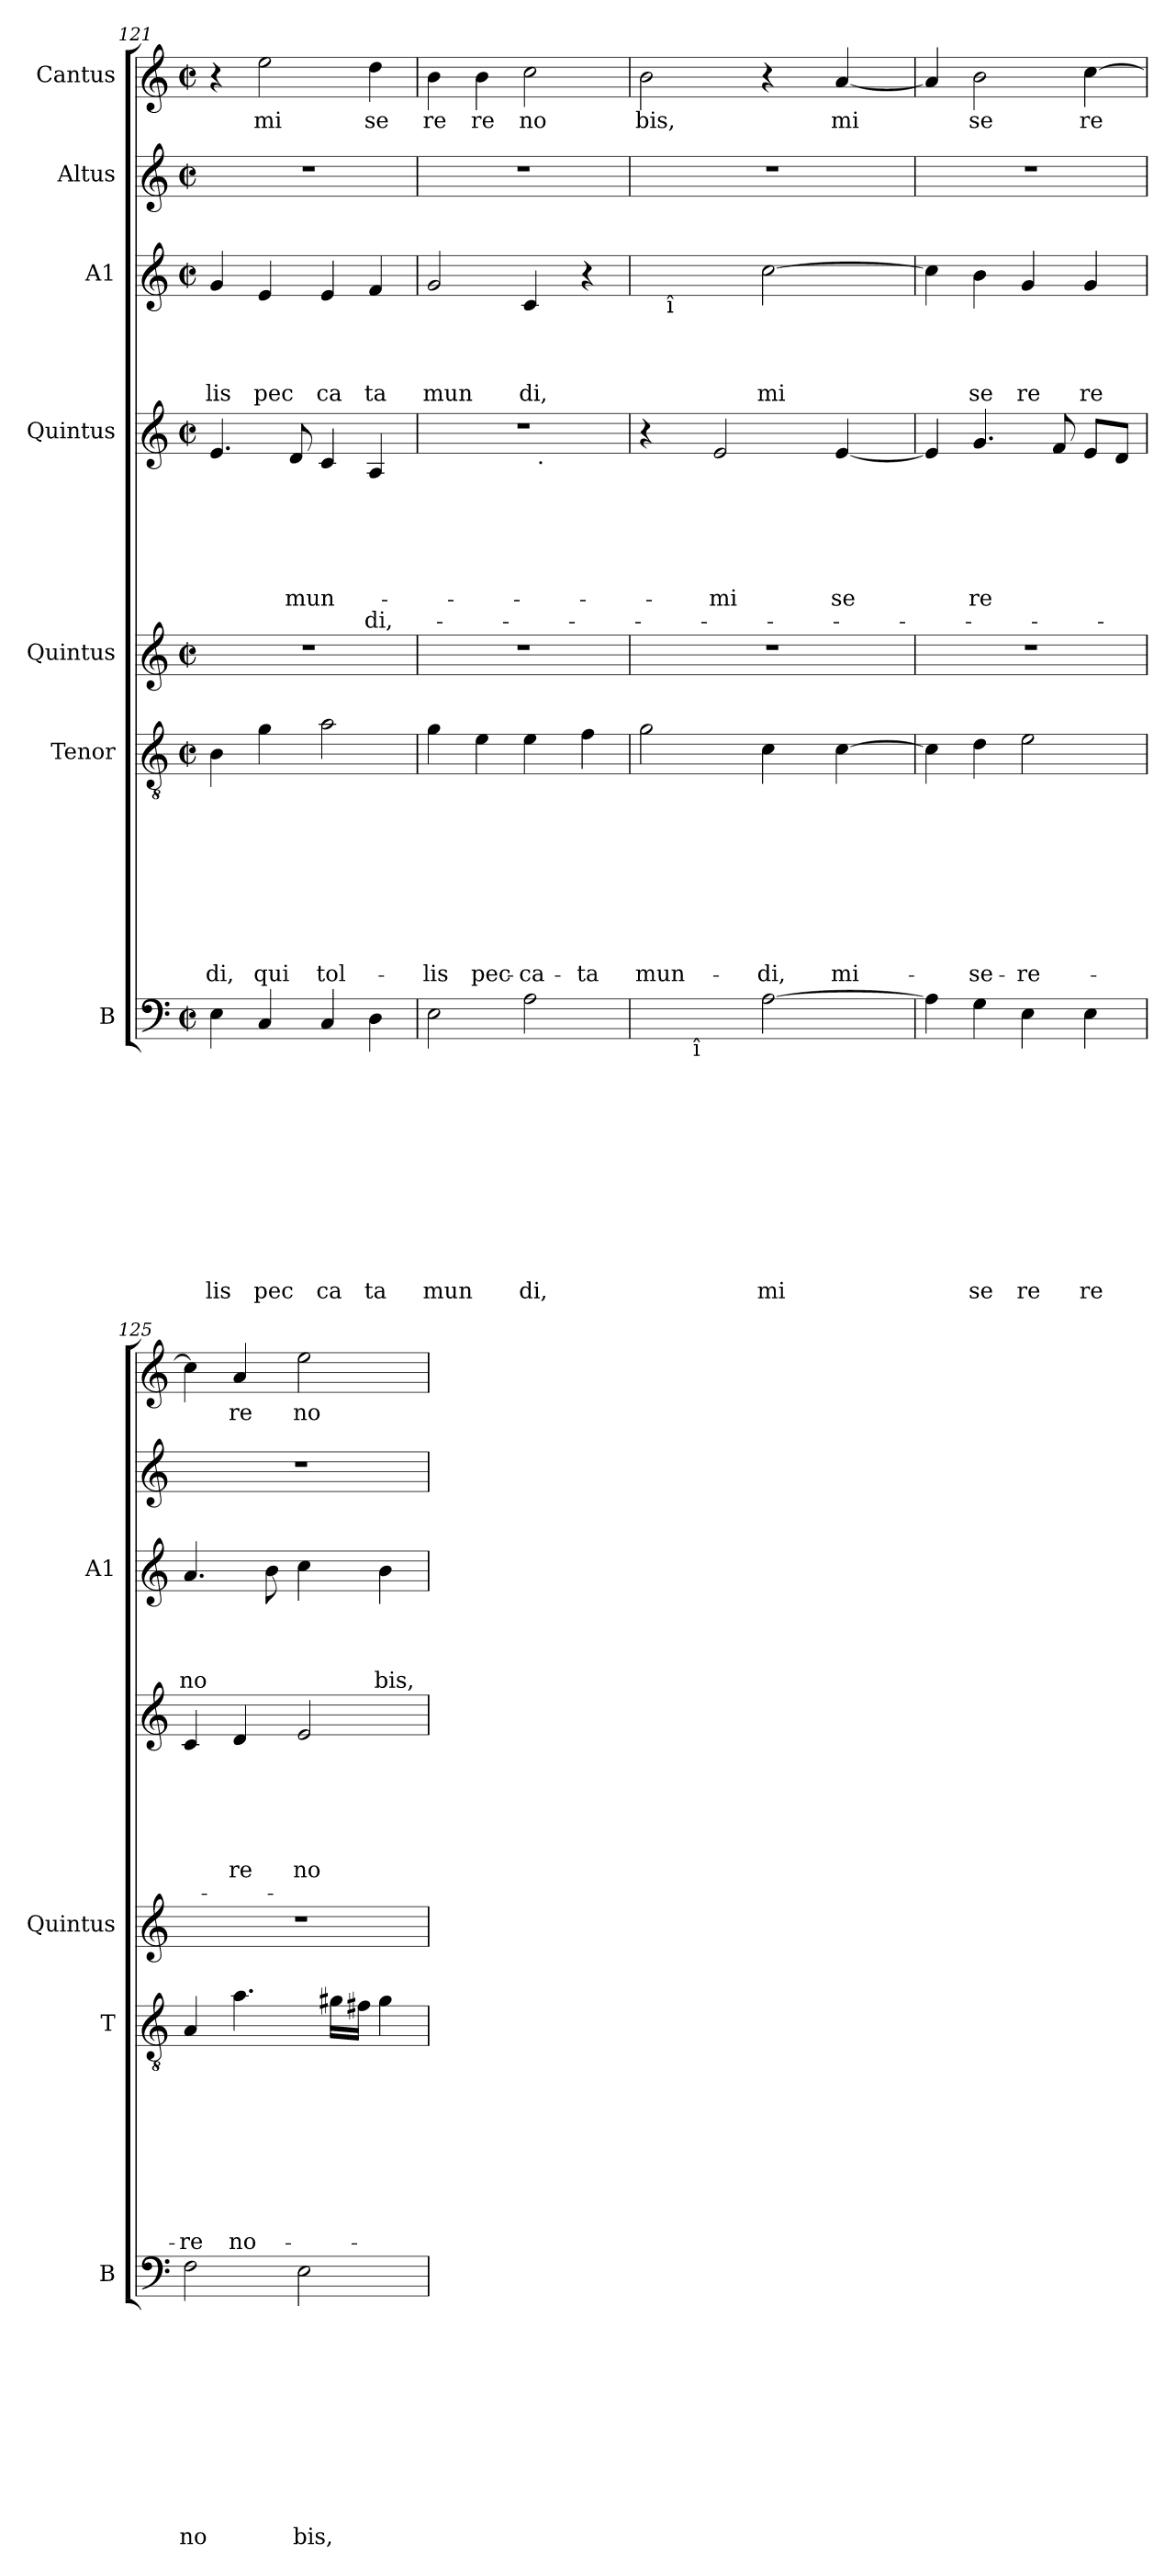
**kern	**text	**text	**text	**text	**text	**text	**text	**text	**text	**text	**text	**kern	**text	**text	**text	**text	**text	**text	**text	**text	**text	**kern	**kern	**text	**text	**text	**text	**text	**text	**text	**kern	**text	**text	**text	**text	**kern	**kern	**text
*part7	*part7	*part7	*part7	*part7	*part7	*part7	*part7	*part7	*part7	*part7	*part7	*part6	*part6	*part6	*part6	*part6	*part6	*part6	*part6	*part6	*part6	*part5	*part4	*part4	*part4	*part4	*part4	*part4	*part4	*part4	*part3	*part3	*part3	*part3	*part3	*part2	*part1	*part1
*staff7	*staff7	*staff7	*staff7	*staff7	*staff7	*staff7	*staff7	*staff7	*staff7	*staff7	*staff7	*staff6	*staff6	*staff6	*staff6	*staff6	*staff6	*staff6	*staff6	*staff6	*staff6	*staff5	*staff4	*staff4	*staff4	*staff4	*staff4	*staff4	*staff4	*staff4	*staff3	*staff3	*staff3	*staff3	*staff3	*staff2	*staff1	*staff1
*I"B	*	*	*	*	*	*	*	*	*	*	*	*I"Tenor	*	*	*	*	*	*	*	*	*	*I"Quintus	*I"Quintus	*	*	*	*	*	*	*	*I"A1	*	*	*	*	*I"Altus	*I"Cantus	*
*I'B	*	*	*	*	*	*	*	*	*	*	*	*I'T	*	*	*	*	*	*	*	*	*	*I'Quintus	*	*	*	*	*	*	*	*	*I'A1	*	*	*	*	*	*	*
!!LO:LB:g=z
*clefF4	*	*	*	*	*	*	*	*	*	*	*	*clefGv2	*	*	*	*	*	*	*	*	*	*clefG2	*clefG2	*	*	*	*	*	*	*	*clefG2	*	*	*	*	*clefG2	*clefG2	*
*k[]	*	*	*	*	*	*	*	*	*	*	*	*k[]	*	*	*	*	*	*	*	*	*	*k[]	*k[]	*	*	*	*	*	*	*	*k[]	*	*	*	*	*k[]	*k[]	*
*C:	*	*	*	*	*	*	*	*	*	*	*	*C:	*	*	*	*	*	*	*	*	*	*C:	*C:	*	*	*	*	*	*	*	*C:	*	*	*	*	*C:	*C:	*
*M2/2	*	*	*	*	*	*	*	*	*	*	*	*M2/2	*	*	*	*	*	*	*	*	*	*M2/2	*M2/2	*	*	*	*	*	*	*	*M2/2	*	*	*	*	*M2/2	*M2/2	*
*met(c|)	*	*	*	*	*	*	*	*	*	*	*	*met(c|)	*	*	*	*	*	*	*	*	*	*met(c|)	*met(c|)	*	*	*	*	*	*	*	*met(c|)	*	*	*	*	*met(c|)	*met(c|)	*
=121	=121	=121	=121	=121	=121	=121	=121	=121	=121	=121	=121	=121	=121	=121	=121	=121	=121	=121	=121	=121	=121	=121	=121	=121	=121	=121	=121	=121	=121	=121	=121	=121	=121	=121	=121	=121	=121	=121
!	!	!	!	!	!	!	!	!	!	!	!LO:LY:b	!	!	!	!	!	!	!	!	!	!LO:LY:b	!	!	!	!	!	!	!	!	!	!	!	!	!	!LO:LY:b	!	!	!
4E\	.	.	.	.	.	.	.	.	.	.	lis	4B\	.	.	.	.	.	.	.	.	di,	1r	4.e/	.	.	.	.	.	.	.	4g/	.	.	.	-lis	1r	4r	.
!	!	!	!	!	!	!	!	!	!	!	!LO:LY:b	!	!	!	!	!	!	!	!	!	!LO:LY:b	!	!	!	!	!	!	!	!	!	!	!	!	!	!LO:LY:b	!	!	!LO:LY:b
4C/	.	.	.	.	.	.	.	.	.	.	pec	4g\	.	.	.	.	.	.	.	.	qui	.	.	.	.	.	.	.	.	.	4e/	.	.	.	pec	.	2ee\	mi
!	!	!	!	!	!	!	!	!	!	!	!	!	!	!	!	!	!	!	!	!	!	!	!	!	!	!	!	!	!LO:LY:b:rj	!	!	!	!	!	!	!	!	!
.	.	.	.	.	.	.	.	.	.	.	.	.	.	.	.	.	.	.	.	.	.	.	8d/	.	.	.	.	.	mun-	.	.	.	.	.	.	.	.	.
!	!	!	!	!	!	!	!	!	!	!	!LO:LY:b	!	!	!	!	!	!	!	!	!	!LO:LY:b	!	!	!	!	!	!	!	!	!	!	!	!	!	!LO:LY:b	!	!	!
4C/	.	.	.	.	.	.	.	.	.	.	ca	2a\	.	.	.	.	.	.	.	.	tol-	.	4c/	.	.	.	.	.	.	.	4e/	.	.	.	ca	.	.	.
!	!	!	!	!	!	!	!	!	!	!	!LO:LY:b	!	!	!	!	!	!	!	!	!	!	!	!	!	!	!	!	!	!	!LO:LY:b	!	!	!	!	!LO:LY:b	!	!	!LO:LY:b
4D\	.	.	.	.	.	.	.	.	.	.	ta	.	.	.	.	.	.	.	.	.	.	.	4A/	.	.	.	.	.	.	di,-	4f/	.	.	.	ta	.	4dd\	se
=122	=122	=122	=122	=122	=122	=122	=122	=122	=122	=122	=122	=122	=122	=122	=122	=122	=122	=122	=122	=122	=122	=122	=122	=122	=122	=122	=122	=122	=122	=122	=122	=122	=122	=122	=122	=122	=122	=122
!	!	!	!	!	!	!	!	!	!	!	!LO:LY:b	!	!	!	!	!	!	!	!	!	!LO:LY:b	!	!	!	!	!	!	!	!	!	!	!	!	!	!LO:LY:b	!	!	!LO:LY:b
*	*	*	*	*	*	*	*	*	*	*	*	*	*	*	*	*	*	*	*	*	*	*	*^	*	*	*	*	*	*	*	*	*	*	*	*	*	*	*
2E\	.	.	.	.	.	.	.	.	.	.	mun	4g\	.	.	.	.	.	.	.	.	-lis	1r	1r	2ryy	.	.	.	.	.	.	.	2g/	.	.	.	mun	1r	4b\	re
!	!	!	!	!	!	!	!	!	!	!	!	!	!	!	!	!	!	!	!	!	!LO:LY:b	!	!	!	!	!	!	!	!	!	!	!	!	!	!	!	!	!	!LO:LY:b
.	.	.	.	.	.	.	.	.	.	.	.	4e\	.	.	.	.	.	.	.	.	pec-	.	.	.	.	.	.	.	.	.	.	.	.	.	.	.	.	4b\	re
!	!	!	!	!	!	!	!	!	!	!	!LO:LY:b	!	!	!	!	!	!	!	!	!	!LO:LY:b	!	!	!	!	!	!	!	!	!	!	!	!	!	!	!LO:LY:b	!	!	!LO:LY:b
2A\	.	.	.	.	.	.	.	.	.	.	di,	4e\	.	.	.	.	.	.	.	.	-ca-	.	.	32ryy	.	.	.	.	.	.	.	4c/	.	.	.	di,	.	2cc\	no
!	!	!	!	!	!	!	!	!	!	!	!	!	!	!	!	!	!	!	!	!	!	!	!	!LO:TX:b:t=·	!	!	!	!	!	!	!	!	!	!	!	!	!	!	!
.	.	.	.	.	.	.	.	.	.	.	.	.	.	.	.	.	.	.	.	.	.	.	.	4...ryy	.	.	.	.	.	.	.	.	.	.	.	.	.	.	.
!	!	!	!	!	!	!	!	!	!	!	!	!	!	!	!	!	!	!	!	!	!LO:LY:b	!	!	!	!	!	!	!	!	!	!	!	!	!	!	!	!	!	!
.	.	.	.	.	.	.	.	.	.	.	.	4f\	.	.	.	.	.	.	.	.	-ta	.	.	.	.	.	.	.	.	.	.	4r	.	.	.	.	.	.	.
=123	=123	=123	=123	=123	=123	=123	=123	=123	=123	=123	=123	=123	=123	=123	=123	=123	=123	=123	=123	=123	=123	=123	=123	=123	=123	=123	=123	=123	=123	=123	=123	=123	=123	=123	=123	=123	=123	=123	=123
!	!	!	!	!	!	!	!	!	!	!	!	!	!	!	!	!	!	!	!	!	!LO:LY:b	!	!	!	!	!	!	!	!	!	!	!	!	!	!	!	!	!	!LO:LY:b
*^	*	*	*	*	*	*	*	*	*	*	*	*	*	*	*	*	*	*	*	*	*	*	*v	*v	*	*	*	*	*	*	*	*^	*	*	*	*	*	*	*
2ryy	8.ryy	.	.	.	.	.	.	.	.	.	.	.	2g\	.	.	.	.	.	.	.	.	mun-	1r	4r	.	.	.	.	.	.	.	2ryy	16.ryy	.	.	.	.	1r	2b\	bis,
!	!	!	!	!	!	!	!	!	!	!	!	!	!	!	!	!	!	!	!	!	!	!	!	!	!	!	!	!	!	!	!	!	!LO:TX:b:t=î	!	!	!	!	!	!	!
.	.	.	.	.	.	.	.	.	.	.	.	.	.	.	.	.	.	.	.	.	.	.	.	.	.	.	.	.	.	.	.	.	2ryy	.	.	.	.	.	.	.
!	!LO:TX:b:t=î	!	!	!	!	!	!	!	!	!	!	!	!	!	!	!	!	!	!	!	!	!	!	!	!	!	!	!	!	!	!	!	!	!	!	!	!	!	!	!
.	2ryy	.	.	.	.	.	.	.	.	.	.	.	.	.	.	.	.	.	.	.	.	.	.	.	.	.	.	.	.	.	.	.	.	.	.	.	.	.	.	.
!	!	!	!	!	!	!	!	!	!	!	!	!	!	!	!	!	!	!	!	!	!	!	!	!	!	!	!	!	!	!LO:LY:b	!	!	!	!	!	!	!	!	!	!
.	.	.	.	.	.	.	.	.	.	.	.	.	.	.	.	.	.	.	.	.	.	.	.	2e/	.	.	.	.	.	-mi	.	.	.	.	.	.	.	.	.	.
!	!	!	!	!	!	!	!	!	!	!	!	!LO:LY:b	!	!	!	!	!	!	!	!	!	!LO:LY:b	!	!	!	!	!	!	!	!	!	!	!	!	!	!	!LO:LY:b	!	!	!
[>2A\	.	.	.	.	.	.	.	.	.	.	.	mi	4c\	.	.	.	.	.	.	.	.	-di,	.	.	.	.	.	.	.	.	.	[>2cc\	.	.	.	.	mi	.	4r	.
.	.	.	.	.	.	.	.	.	.	.	.	.	.	.	.	.	.	.	.	.	.	.	.	.	.	.	.	.	.	.	.	.	4ryy	.	.	.	.	.	.	.
.	4ryy	.	.	.	.	.	.	.	.	.	.	.	.	.	.	.	.	.	.	.	.	.	.	.	.	.	.	.	.	.	.	.	.	.	.	.	.	.	.	.
!	!	!	!	!	!	!	!	!	!	!	!	!	!	!	!	!	!	!	!	!	!	!LO:LY:b	!	!	!	!	!	!	!	!LO:LY:b	!	!	!	!	!	!	!	!	!	!LO:LY:b
.	.	.	.	.	.	.	.	.	.	.	.	.	[>4c\	.	.	.	.	.	.	.	.	mi-	.	[<4e/	.	.	.	.	.	se	.	.	.	.	.	.	.	.	[<4a/	mi
.	.	.	.	.	.	.	.	.	.	.	.	.	.	.	.	.	.	.	.	.	.	.	.	.	.	.	.	.	.	.	.	.	8ryy	.	.	.	.	.	.	.
.	16ryy	.	.	.	.	.	.	.	.	.	.	.	.	.	.	.	.	.	.	.	.	.	.	.	.	.	.	.	.	.	.	.	.	.	.	.	.	.	.	.
.	.	.	.	.	.	.	.	.	.	.	.	.	.	.	.	.	.	.	.	.	.	.	.	.	.	.	.	.	.	.	.	.	32ryy	.	.	.	.	.	.	.
*v	*v	*	*	*	*	*	*	*	*	*	*	*	*	*	*	*	*	*	*	*	*	*	*	*	*	*	*	*	*	*	*	*v	*v	*	*	*	*	*	*	*
=124	=124	=124	=124	=124	=124	=124	=124	=124	=124	=124	=124	=124	=124	=124	=124	=124	=124	=124	=124	=124	=124	=124	=124	=124	=124	=124	=124	=124	=124	=124	=124	=124	=124	=124	=124	=124	=124	=124
4A\]	.	.	.	.	.	.	.	.	.	.	.	4c\]	.	.	.	.	.	.	.	.	.	1r	4e/]	.	.	.	.	.	.	.	4cc\]	.	.	.	.	1r	4a/]	.
!	!	!	!	!	!	!	!	!	!	!	!LO:LY:b	!	!	!	!	!	!	!	!	!	!LO:LY:b	!	!	!	!	!	!	!	!LO:LY:b	!	!	!	!	!	!LO:LY:b	!	!	!LO:LY:b
4G\	.	.	.	.	.	.	.	.	.	.	se	4d\	.	.	.	.	.	.	.	.	-se-	.	4.g/	.	.	.	.	.	re	.	4b\	.	.	.	se	.	2b\	se
!	!	!	!	!	!	!	!	!	!	!	!LO:LY:b	!	!	!	!	!	!	!	!	!	!LO:LY:b	!	!	!	!	!	!	!	!	!	!	!	!	!	!LO:LY:b	!	!	!
4E\	.	.	.	.	.	.	.	.	.	.	re	2e\	.	.	.	.	.	.	.	.	-re-	.	.	.	.	.	.	.	.	.	4g/	.	.	.	re	.	.	.
.	.	.	.	.	.	.	.	.	.	.	.	.	.	.	.	.	.	.	.	.	.	.	8f/	.	.	.	.	.	.	.	.	.	.	.	.	.	.	.
!	!	!	!	!	!	!	!	!	!	!	!LO:LY:b	!	!	!	!	!	!	!	!	!	!	!	!	!	!	!	!	!	!	!	!	!	!	!	!LO:LY:b	!	!	!LO:LY:b
4E\	.	.	.	.	.	.	.	.	.	.	re	.	.	.	.	.	.	.	.	.	.	.	8e/L	.	.	.	.	.	.	.	4g/	.	.	.	re	.	[>4cc\	re
.	.	.	.	.	.	.	.	.	.	.	.	.	.	.	.	.	.	.	.	.	.	.	8d/J	.	.	.	.	.	.	.	.	.	.	.	.	.	.	.
=125	=125	=125	=125	=125	=125	=125	=125	=125	=125	=125	=125	=125	=125	=125	=125	=125	=125	=125	=125	=125	=125	=125	=125	=125	=125	=125	=125	=125	=125	=125	=125	=125	=125	=125	=125	=125	=125	=125
!	!	!	!	!	!	!	!	!	!	!	!LO:LY:b	!	!	!	!	!	!	!	!	!	!LO:LY:b	!	!	!	!	!	!	!	!	!	!	!	!	!	!LO:LY:b	!	!	!
2F\	.	.	.	.	.	.	.	.	.	.	no	4A/	.	.	.	.	.	.	.	.	-re	1r	4c/	.	.	.	.	.	.	.	4.a/	.	.	.	no	1r	4cc\]	.
!	!	!	!	!	!	!	!	!	!	!	!	!	!	!	!	!	!	!	!	!	!LO:LY:b	!	!	!	!	!	!	!	!LO:LY:b	!	!	!	!	!	!	!	!	!LO:LY:b
.	.	.	.	.	.	.	.	.	.	.	.	4.a\	.	.	.	.	.	.	.	.	no-	.	4d/	.	.	.	.	.	re	.	.	.	.	.	.	.	4a/	re
.	.	.	.	.	.	.	.	.	.	.	.	.	.	.	.	.	.	.	.	.	.	.	.	.	.	.	.	.	.	.	8b\	.	.	.	.	.	.	.
!	!	!	!	!	!	!	!	!	!	!	!LO:LY:b	!	!	!	!	!	!	!	!	!	!	!	!	!	!	!	!	!	!LO:LY:b	!	!	!	!	!	!	!	!	!LO:LY:b
2E\	.	.	.	.	.	.	.	.	.	.	bis,	.	.	.	.	.	.	.	.	.	.	.	2e/	.	.	.	.	.	no	.	4cc\	.	.	.	.	.	2ee\	no
.	.	.	.	.	.	.	.	.	.	.	.	16g#X\LL	.	.	.	.	.	.	.	.	.	.	.	.	.	.	.	.	.	.	.	.	.	.	.	.	.	.
.	.	.	.	.	.	.	.	.	.	.	.	16f#X\JJ	.	.	.	.	.	.	.	.	.	.	.	.	.	.	.	.	.	.	.	.	.	.	.	.	.	.
!	!	!	!	!	!	!	!	!	!	!	!	!	!	!	!	!	!	!	!	!	!	!	!	!	!	!	!	!	!	!	!	!	!	!	!LO:LY:b	!	!	!
.	.	.	.	.	.	.	.	.	.	.	.	4g#\	.	.	.	.	.	.	.	.	.	.	.	.	.	.	.	.	.	.	4b\	.	.	.	bis,	.	.	.
=	=	=	=	=	=	=	=	=	=	=	=	=	=	=	=	=	=	=	=	=	=	=	=	=	=	=	=	=	=	=	=	=	=	=	=	=	=	=
*-	*-	*-	*-	*-	*-	*-	*-	*-	*-	*-	*-	*-	*-	*-	*-	*-	*-	*-	*-	*-	*-	*-	*-	*-	*-	*-	*-	*-	*-	*-	*-	*-	*-	*-	*-	*-	*-	*-
